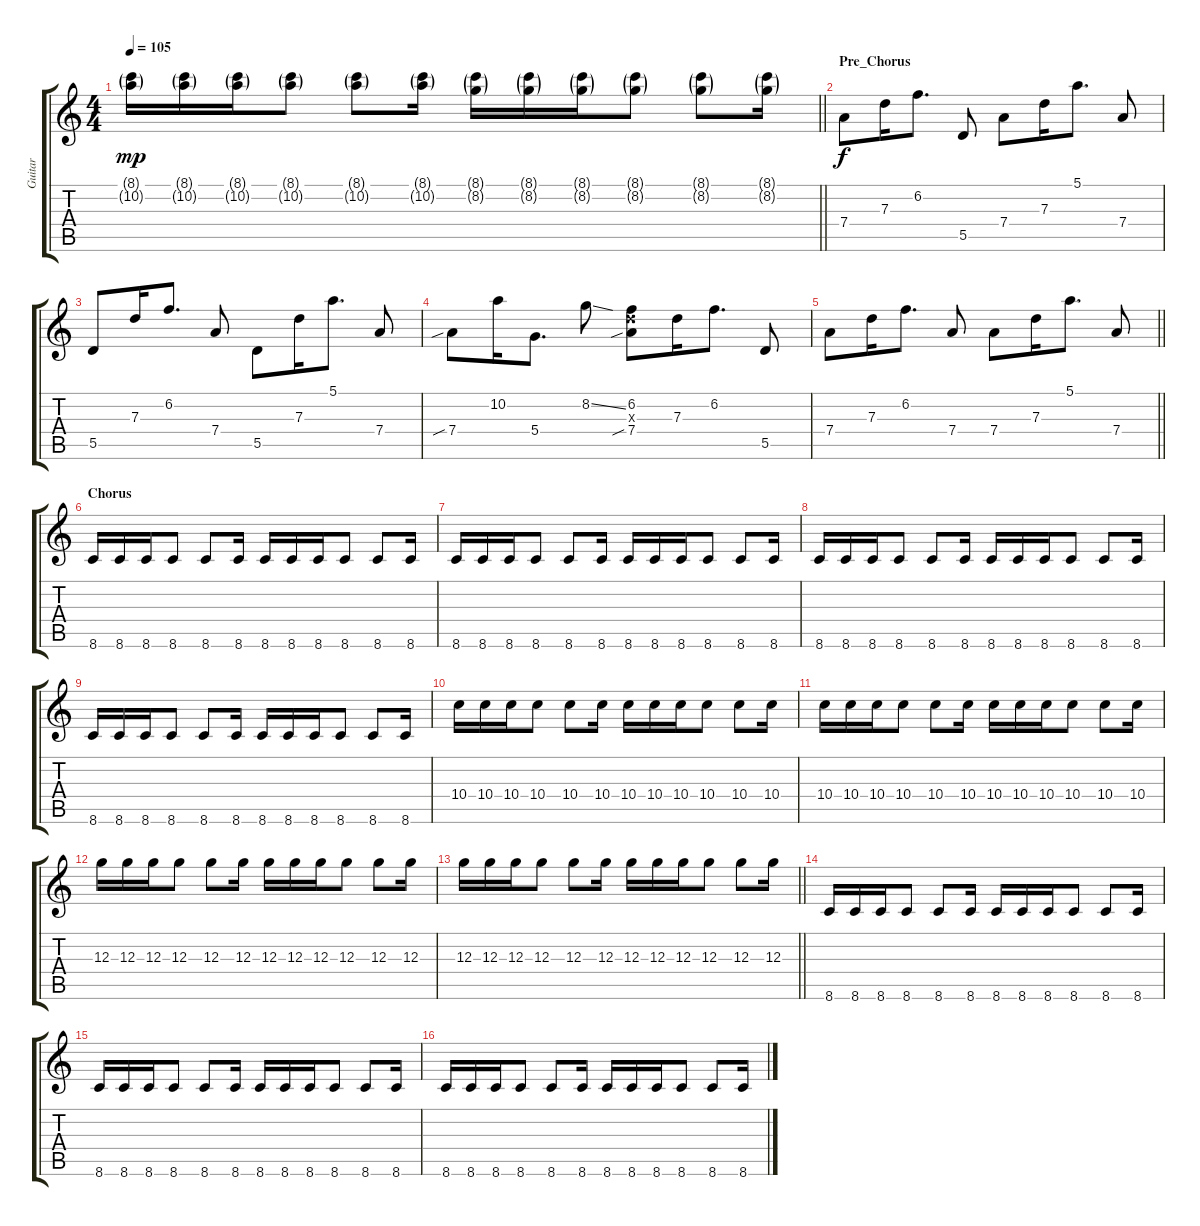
\track ("Guitar" "Guitar") {instrument electricguitarjazz}
\staff {score tabs}
\tuning (E4 B3 G3 D3 A2 E2) {hide}
\ts (4 4)
\tempo 105
\clef g2
\barLineRight lightlight
\ks c
(8.1{g} 10.2{g}).16{dy mp} (8.1{g} 10.2{g}).16 (8.1{g} 10.2{g}).16 (8.1{g} 10.2{g}).8 (8.1{g} 10.2{g}).8 (8.1{g} 10.2{g}).16 (8.1{g} 8.2{g}).16 (8.1{g} 8.2{g}).16 (8.1{g} 8.2{g}).16 (8.1{g} 8.2{g}).8 (8.1{g} 8.2{g}).8 (8.1{g} 8.2{g}).16 |
\section ("" "Pre_Chorus")
7.4.8{dy f} 7.3.16 6.2.8{d} 5.5.8 7.4.8 7.3.16 5.1.8{d} 7.4.8 |
5.5.8 7.3.16 6.2.8{d} 7.4.8 5.5.8 7.3.16 5.1.8{d} 7.4.8 |
7.4{sib}.8 10.2.16 5.4.8{d} 8.2{ss}.8 (6.2 7.3{x} 7.4{sib}).8 7.3.16 6.2.8{d} 5.5.8 |
\barLineRight lightlight
7.4.8 7.3.16 6.2.8{d} 7.4.8 7.4.8 7.3.16 5.1.8{d} 7.4.8 |
\section ("" "Chorus")
8.6.16 8.6.16 8.6.16 8.6.8 8.6.8 8.6.16 8.6.16 8.6.16 8.6.16 8.6.8 8.6.8 8.6.16 |
8.6.16 8.6.16 8.6.16 8.6.8 8.6.8 8.6.16 8.6.16 8.6.16 8.6.16 8.6.8 8.6.8 8.6.16 |
8.6.16 8.6.16 8.6.16 8.6.8 8.6.8 8.6.16 8.6.16 8.6.16 8.6.16 8.6.8 8.6.8 8.6.16 |
8.6.16 8.6.16 8.6.16 8.6.8 8.6.8 8.6.16 8.6.16 8.6.16 8.6.16 8.6.8 8.6.8 8.6.16 |
10.4.16 10.4.16 10.4.16 10.4.8 10.4.8 10.4.16 10.4.16 10.4.16 10.4.16 10.4.8 10.4.8 10.4.16 |
10.4.16 10.4.16 10.4.16 10.4.8 10.4.8 10.4.16 10.4.16 10.4.16 10.4.16 10.4.8 10.4.8 10.4.16 |
12.3.16 12.3.16 12.3.16 12.3.8 12.3.8 12.3.16 12.3.16 12.3.16 12.3.16 12.3.8 12.3.8 12.3.16 |
\barLineRight lightlight
12.3.16 12.3.16 12.3.16 12.3.8 12.3.8 12.3.16 12.3.16 12.3.16 12.3.16 12.3.8 12.3.8 12.3.16 |
8.6.16 8.6.16 8.6.16 8.6.8 8.6.8 8.6.16 8.6.16 8.6.16 8.6.16 8.6.8 8.6.8 8.6.16 |
8.6.16 8.6.16 8.6.16 8.6.8 8.6.8 8.6.16 8.6.16 8.6.16 8.6.16 8.6.8 8.6.8 8.6.16 |
8.6.16 8.6.16 8.6.16 8.6.8 8.6.8 8.6.16 8.6.16 8.6.16 8.6.16 8.6.8 8.6.8 8.6.16
